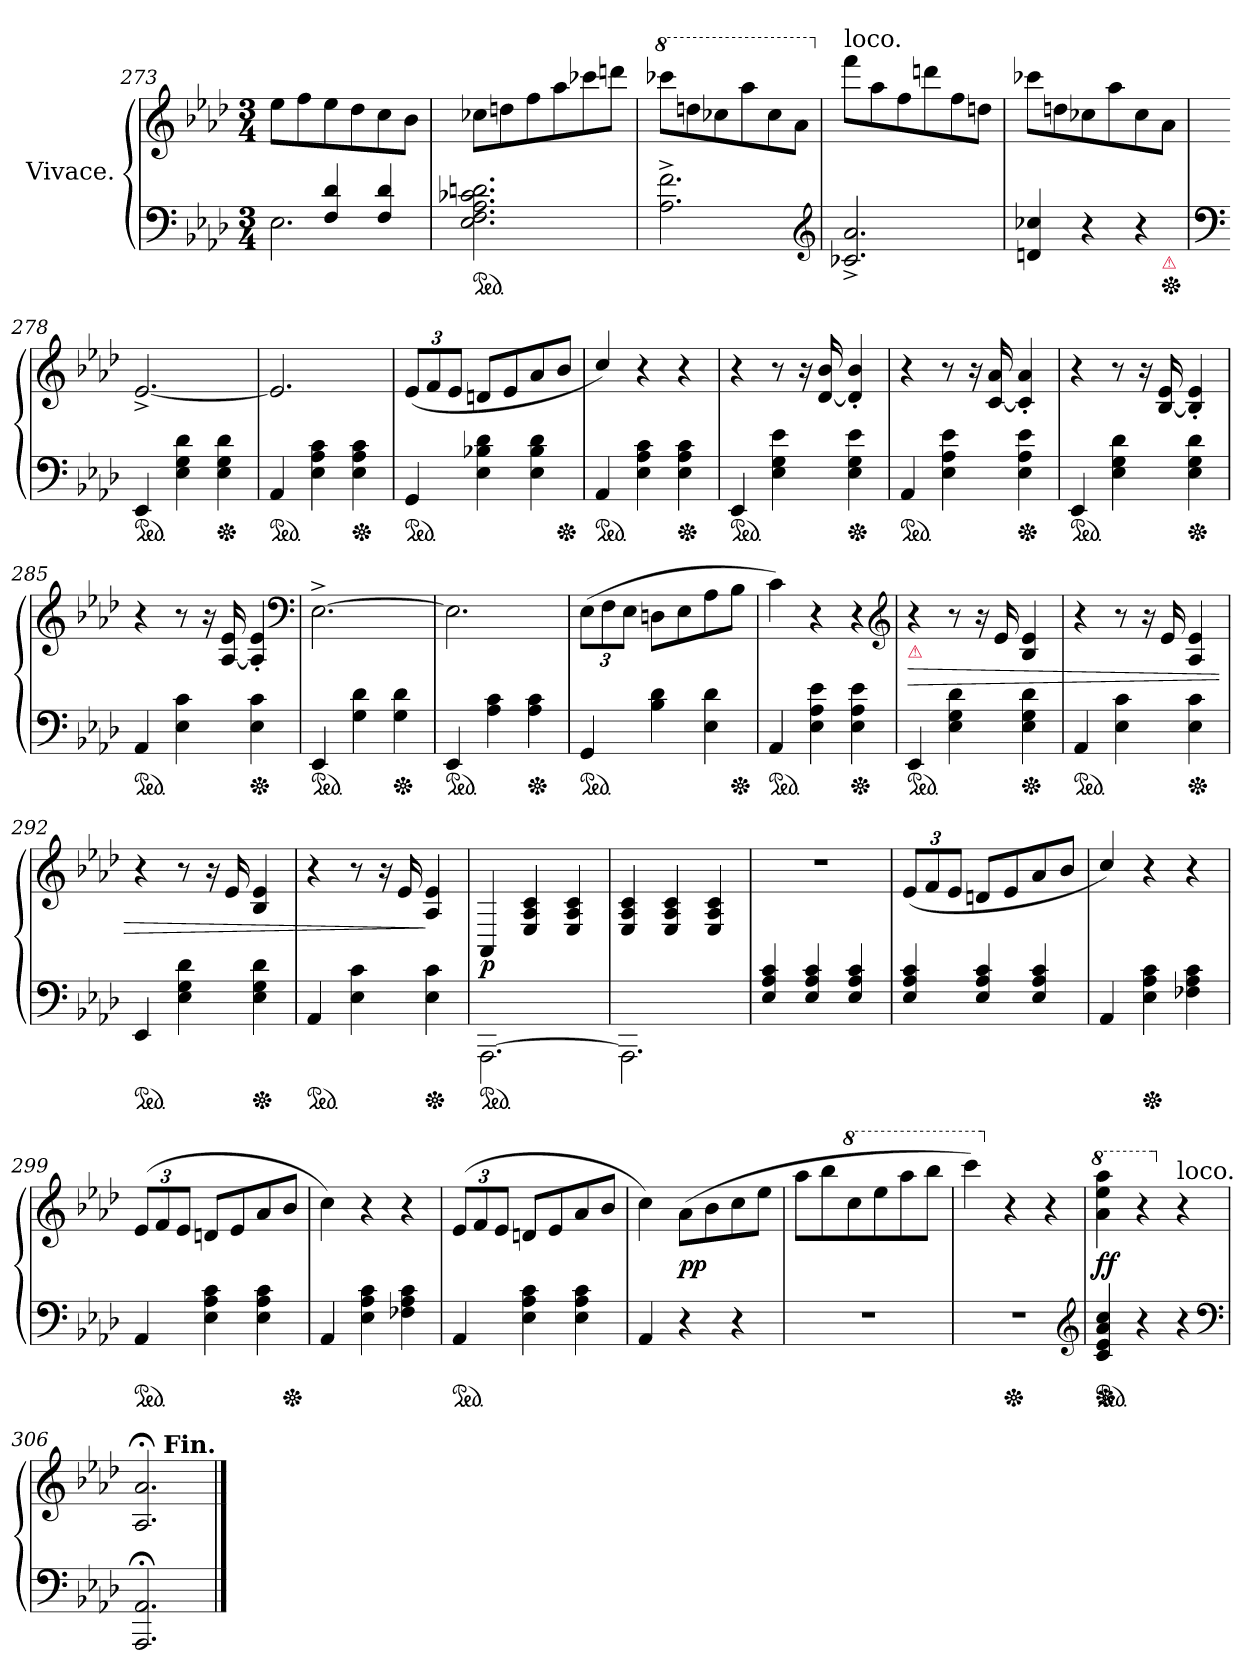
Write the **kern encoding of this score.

**kern	**kern	**dynam
*part1	*part1	*part1
*staff2	*staff1	*staff1/2
*I"Vivace.	*	*
*clefF4	*clefG2	*
*k[b-e-a-d-]	*k[b-e-a-d-]	*
*M3/4	*M3/4	*
=273	=273	=273
*^	*	*
4ryy	2.E-	8ee-L	.
.	.	8ff	.
4F 4d-	.	8ee-	.
.	.	8dd-	.
4F 4d-	.	8cc	.
.	.	8b-J	.
*v	*v	*	*
=274	=274	=274
*ped	*	*
2.E- 2.F 2.A- 2.c-X 2.dn	8cc-XL	.
.	8ddn	.
.	8ff	.
.	8aa-	.
.	8ccc-X	.
.	8dddnJ	.
=275	=275	=275
*	*8va	*
2.A-^< 2.f^<	8cccc-XL	.
.	8dddn	.
.	8ccc-X	.
.	8aaa-	.
.	8ccc-	.
.	8aa-J	.
*clefG2	*	*
=276	=276	=276
*	*X8va	*
!	!LO:TX:a:t=loco.	!
2.c-X^< 2.a-^<	8fffL	.
.	8aa-	.
.	8ff	.
.	8dddn	.
.	8ff	.
.	8ddnJ	.
=277	=277	=277
*^	*	*
4dn 4cc-X	2ryy	8ccc-XL	.
.	.	8ddn	.
4r	.	8cc-X	.
.	.	8aa-	.
4r	8ryy	8cc-	.
!	!LO:TX:b:color=crimson:t=⚠	!	!
*Xped	*	*	*
.	8ryy	8a-J	.
*v	*v	*	*
=278	=278	=278
*clefF4	*	*
*ped	*	*
4EE-	[2.e-^>	.
4E- 4G 4d-	.	.
*Xped	*	*
4E- 4G 4d-	.	.
=279	=279	=279
*ped	*	*
4AA-	2.e-]	.
4E- 4A- 4c	.	.
*Xped	*	*
4E- 4A- 4c	.	.
=280	=280	=280
*ped	*	*
4GG	(<12e-L	.
.	12f	.
.	12e-J	.
4E- 4B-X 4d-	8dnL	.
.	8e-	.
4E- 4B- 4d-	8a-	.
*Xped	*	*
.	8b-J	.
=281	=281	=281
*ped	*	*
4AA-	4cc/)	.
4E- 4A- 4c	4r	.
*Xped	*	*
4E- 4A- 4c	4r	.
=282	=282	=282
*ped	*	*
4EE-	4r	.
4E- 4G 4e-	8r	.
.	16r	.
.	[16d- 16b-	.
*Xped	*	*
4E- 4G 4e-	4d-]'< 4b-'<	.
=283	=283	=283
*ped	*	*
4AA-	4r	.
4E- 4A- 4e-	8r	.
.	16r	.
.	[16c 16a-	.
*Xped	*	*
4E- 4A- 4e-	4c]'< 4a-'<	.
=284	=284	=284
*ped	*	*
4EE-	4r	.
4E- 4G 4d-	8r	.
.	16r	.
.	[16B- 16e-	.
*Xped	*	*
4E- 4G 4d-	4B-]'< 4e-'<	.
=285	=285	=285
*ped	*	*
4AA-	4r	.
4E- 4c	8r	.
.	16r	.
.	[16A- 16e-	.
*Xped	*	*
4E- 4c	4A-]'< 4e-'<	.
*	*clefF4	*
=286	=286	=286
*ped	*	*
4EE-	[2.E-^>	.
4G 4d-	.	.
*Xped	*	*
4G 4d-	.	.
=287	=287	=287
*ped	*	*
4EE-	2.E-]	.
4A- 4c	.	.
*Xped	*	*
4A- 4c	.	.
=288	=288	=288
*ped	*	*
4GG	(>12E-L	.
.	12F	.
.	12E-J	.
4B- 4d-	8DnL	.
.	8E-	.
4E- 4d-	8A-	.
*Xped	*	*
.	8B-J	.
=289	=289	=289
*ped	*	*
4AA-	4c)	.
4E- 4A- 4e-	4r	.
*Xped	*	*
4E- 4A- 4e-	4r	.
*	*clefG2	*
=290	=290	=290
!	!LO:TX:b:B:color=crimson:t=⚠	!
!	!	!LO:HP:b
*ped	*	*
4EE-	4r	>
4E- 4G 4d-	8r	.
.	16r	.
.	16e-	.
*Xped	*	*
4E- 4G 4d-	4B- 4e-	.
=291	=291	=291
*ped	*	*
4AA-	4r	.
4E- 4c	8r	.
.	16r	.
.	16e-	.
*Xped	*	*
4E- 4c	4A- 4e-	.
=292	=292	=292
*ped	*	*
4EE-	4r	.
4E- 4G 4d-	8r	.
.	16r	.
.	16e-	.
*Xped	*	*
4E- 4G 4d-	4B- 4e-	.
=293	=293	=293
*ped	*	*
4AA-	4r	.
4E- 4c	8r	.
.	16r	.
.	16e-	.
*Xped	*	*
4E- 4c	4A- 4e-	]
=294	=294	=294
!LO:TX:b:t=m. d.	!	!
*ped	*	*
[2.AAA-\	4AA-/	p
.	4E-/ 4A-/ 4c/	.
.	4E-/ 4A-/ 4c/	.
=295	=295	=295
2.AAA-\]	4E-/ 4A-/ 4c/	.
.	4E-/ 4A-/ 4c/	.
.	4E-/ 4A-/ 4c/	.
=296	=296	=296
4E-/ 4A-/ 4c/	2.r	.
4E-/ 4A-/ 4c/	.	.
4E-/ 4A-/ 4c/	.	.
=297	=297	=297
4E-/ 4A-/ 4c/	(<12e-L	.
.	12f	.
.	12e-J	.
4E-/ 4A-/ 4c/	8dnL	.
.	8e-	.
4E-/ 4A-/ 4c/	8a-	.
.	8b-J	.
=298	=298	=298
4AA-	4cc/)	.
*Xped	*	*
4E- 4A- 4c	4r	.
4F-X 4A- 4c	4r	.
=299	=299	=299
*ped	*	*
4AA-	(<12e-L	.
.	12f	.
.	12e-J	.
4E- 4A- 4c	8dnL	.
.	8e-	.
4E- 4A- 4c	8a-	.
*Xped	*	*
.	8b-J	.
=300	=300	=300
4AA-	4cc)	.
4E- 4A- 4c	4r	.
4F-X 4A- 4c	4r	.
=301	=301	=301
*ped	*	*
4AA-	(<12e-L	.
.	12f	.
.	12e-J	.
4E- 4A- 4c	8dnL	.
.	8e-	.
4E- 4A- 4c	8a-	.
.	8b-J	.
=302	=302	=302
4AA-	4cc)	.
4r	(>8a-L	pp
.	8b-	.
4r	8cc	.
.	8ee-J	.
=303	=303	=303
2.r	8aa-L	.
.	8bb-	.
*	*8va	*
.	8ccc	.
.	8eee-	.
.	8aaa-	.
.	8bbb-J	.
=304	=304	=304
2.r	4cccc)	.
*	*X8va	*
*Xped	*	*
.	4r	.
.	4r	.
*clefG2	*	*
=305	=305	=305
*	*8va	*
*ped	*	*
*Xped	*	*
4c 4e- 4a- 4cc	4aa- 4eee- 4aaa-	ff
4r	4r	.
*	*X8va	*
!	!LO:TX:a:t=loco.	!
4r	4r	.
*clefF4	*	*
=306	=306	=306
2.AAA-; 2.AA-;	2.A-;< 2.a-;<	.
!	!LO:TX:a:B:t=Fin.	!
==	==	==
*-	*-	*-
